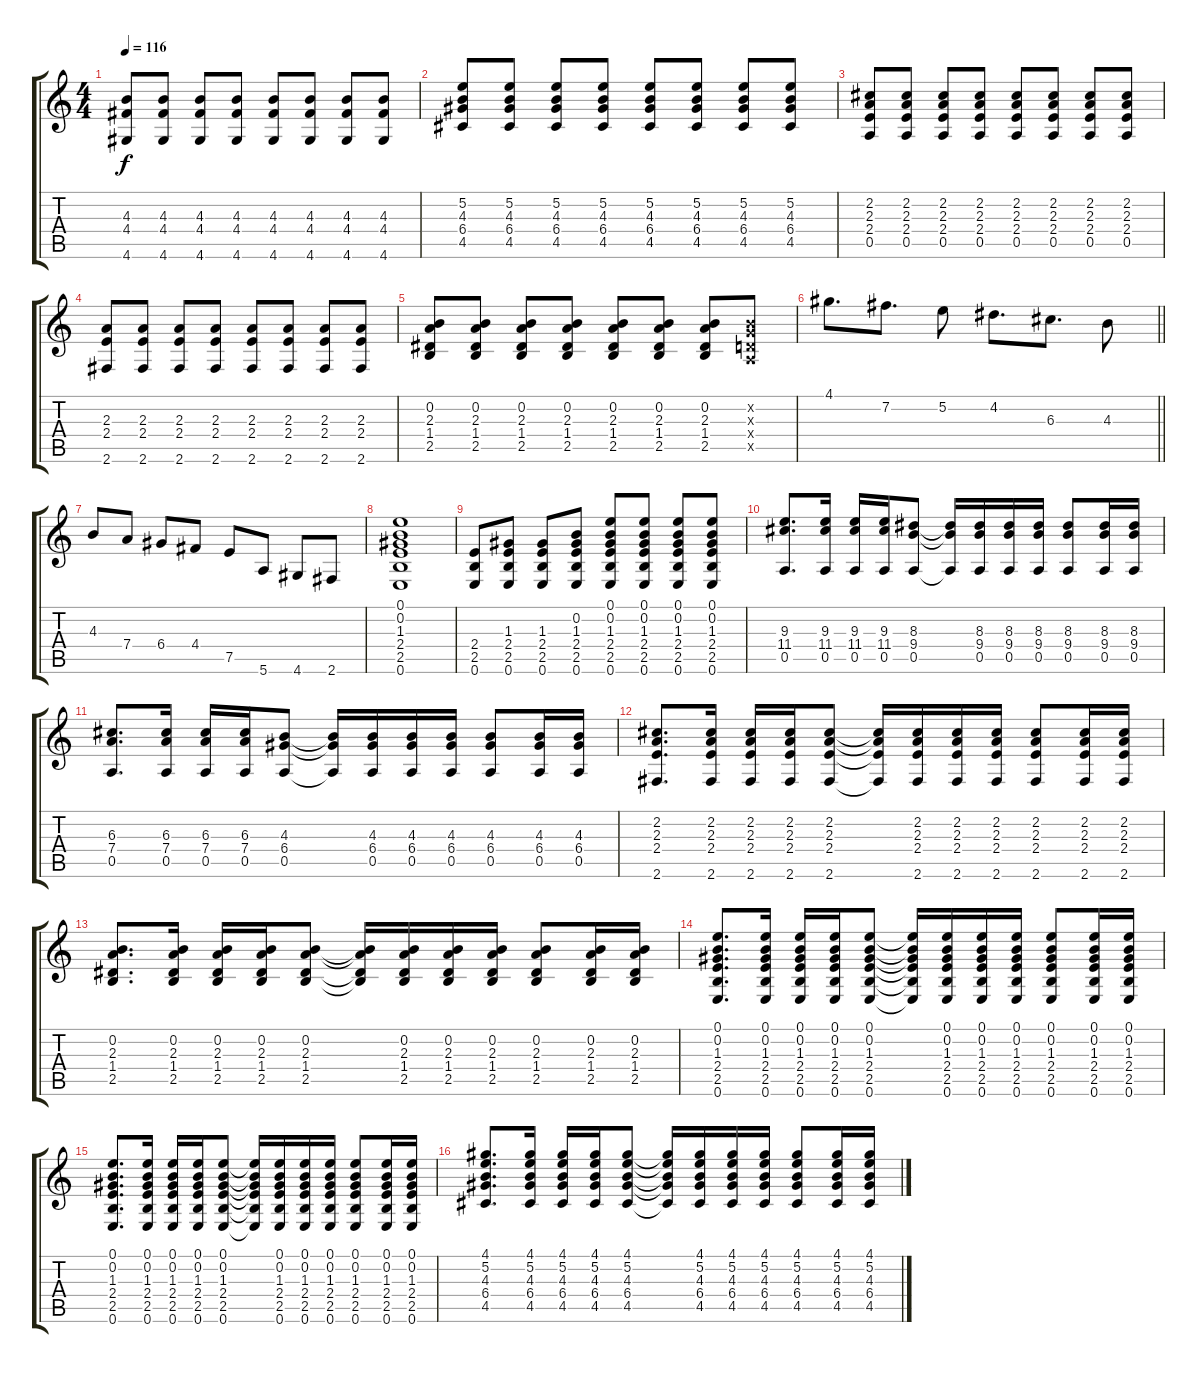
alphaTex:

\track "" {instrument acousticguitarnylon}
\staff {score tabs}
\tuning (E4 B3 G3 D3 A2 E2) {hide}
\ts (4 4)
\tempo 116
\clef g2
\ks c
(4.3 4.4 4.6).8{dy f} (4.3 4.4 4.6).8 (4.3 4.4 4.6).8 (4.3 4.4 4.6).8 (4.3 4.4 4.6).8 (4.3 4.4 4.6).8 (4.3 4.4 4.6).8 (4.3 4.4 4.6).8 |
(5.2 4.3 6.4 4.5).8 (5.2 4.3 6.4 4.5).8 (5.2 4.3 6.4 4.5).8 (5.2 4.3 6.4 4.5).8 (5.2 4.3 6.4 4.5).8 (5.2 4.3 6.4 4.5).8 (5.2 4.3 6.4 4.5).8 (5.2 4.3 6.4 4.5).8 |
(2.2 2.3 2.4 0.5).8 (2.2 2.3 2.4 0.5).8 (2.2 2.3 2.4 0.5).8 (2.2 2.3 2.4 0.5).8 (2.2 2.3 2.4 0.5).8 (2.2 2.3 2.4 0.5).8 (2.2 2.3 2.4 0.5).8 (2.2 2.3 2.4 0.5).8 |
(2.3 2.4 2.6).8 (2.3 2.4 2.6).8 (2.3 2.4 2.6).8 (2.3 2.4 2.6).8 (2.3 2.4 2.6).8 (2.3 2.4 2.6).8 (2.3 2.4 2.6).8 (2.3 2.4 2.6).8 |
(0.2 2.3 1.4 2.5).8 (0.2 2.3 1.4 2.5).8 (0.2 2.3 1.4 2.5).8 (0.2 2.3 1.4 2.5).8 (0.2 2.3 1.4 2.5).8 (0.2 2.3 1.4 2.5).8 (0.2 2.3 1.4 2.5).8 (0.2{x} 0.3{x} 0.4{x} 0.5{x}).8 |
\barLineRight lightlight
4.1.8{d} 7.2.8{d} 5.2.8 4.2.8{d} 6.3.8{d} 4.3.8 |
4.3.8 7.4.8 6.4.8 4.4.8 7.5.8 5.6.8 4.6.8 2.6.8 |
(0.1 0.2 1.3 2.4 2.5 0.6).1 |
(2.4 2.5 0.6).8 (1.3 2.4 2.5 0.6).8 (1.3 2.4 2.5 0.6).8 (0.2 1.3 2.4 2.5 0.6).8 (0.1 0.2 1.3 2.4 2.5 0.6).8 (0.1 0.2 1.3 2.4 2.5 0.6).8 (0.1 0.2 1.3 2.4 2.5 0.6).8 (0.1 0.2 1.3 2.4 2.5 0.6).8 |
(9.3 11.4 0.5).8{d} (9.3 11.4 0.5).16 (9.3 11.4 0.5).16 (9.3 11.4 0.5).16 (8.3 9.4 0.5).8 (8.3{t} 9.4{t} 0.5{t}).16 (8.3 9.4 0.5).16 (8.3 9.4 0.5).16 (8.3 9.4 0.5).16 (8.3 9.4 0.5).8 (8.3 9.4 0.5).16 (8.3 9.4 0.5).16 |
(6.3 7.4 0.5).8{d} (6.3 7.4 0.5).16 (6.3 7.4 0.5).16 (6.3 7.4 0.5).16 (4.3 6.4 0.5).8 (4.3{t} 6.4{t} 0.5{t}).16 (4.3 6.4 0.5).16 (4.3 6.4 0.5).16 (4.3 6.4 0.5).16 (4.3 6.4 0.5).8 (4.3 6.4 0.5).16 (4.3 6.4 0.5).16 |
(2.2 2.3 2.4 2.6).8{d} (2.2 2.3 2.4 2.6).16 (2.2 2.3 2.4 2.6).16 (2.2 2.3 2.4 2.6).16 (2.2 2.3 2.4 2.6).8 (2.2{t} 2.3{t} 2.4{t} 2.6{t}).16 (2.2 2.3 2.4 2.6).16 (2.2 2.3 2.4 2.6).16 (2.2 2.3 2.4 2.6).16 (2.2 2.3 2.4 2.6).8 (2.2 2.3 2.4 2.6).16 (2.2 2.3 2.4 2.6).16 |
(0.2 2.3 1.4 2.5).8{d} (0.2 2.3 1.4 2.5).16 (0.2 2.3 1.4 2.5).16 (0.2 2.3 1.4 2.5).16 (0.2 2.3 1.4 2.5).8 (0.2{t} 2.3{t} 1.4{t} 2.5{t}).16 (0.2 2.3 1.4 2.5).16 (0.2 2.3 1.4 2.5).16 (0.2 2.3 1.4 2.5).16 (0.2 2.3 1.4 2.5).8 (0.2 2.3 1.4 2.5).16 (0.2 2.3 1.4 2.5).16 |
(0.1 0.2 1.3 2.4 2.5 0.6).8{d} (0.1 0.2 1.3 2.4 2.5 0.6).16 (0.1 0.2 1.3 2.4 2.5 0.6).16 (0.1 0.2 1.3 2.4 2.5 0.6).16 (0.1 0.2 1.3 2.4 2.5 0.6).8 (0.1{t} 0.2{t} 1.3{t} 2.4{t} 2.5{t} 0.6{t}).16 (0.1 0.2 1.3 2.4 2.5 0.6).16 (0.1 0.2 1.3 2.4 2.5 0.6).16 (0.1 0.2 1.3 2.4 2.5 0.6).16 (0.1 0.2 1.3 2.4 2.5 0.6).8 (0.1 0.2 1.3 2.4 2.5 0.6).16 (0.1 0.2 1.3 2.4 2.5 0.6).16 |
(0.1 0.2 1.3 2.4 2.5 0.6).8{d} (0.1 0.2 1.3 2.4 2.5 0.6).16 (0.1 0.2 1.3 2.4 2.5 0.6).16 (0.1 0.2 1.3 2.4 2.5 0.6).16 (0.1 0.2 1.3 2.4 2.5 0.6).8 (0.1{t} 0.2{t} 1.3{t} 2.4{t} 2.5{t} 0.6{t}).16 (0.1 0.2 1.3 2.4 2.5 0.6).16 (0.1 0.2 1.3 2.4 2.5 0.6).16 (0.1 0.2 1.3 2.4 2.5 0.6).16 (0.1 0.2 1.3 2.4 2.5 0.6).8 (0.1 0.2 1.3 2.4 2.5 0.6).16 (0.1 0.2 1.3 2.4 2.5 0.6).16 |
(4.1 5.2 4.3 6.4 4.5).8{d} (4.1 5.2 4.3 6.4 4.5).16 (4.1 5.2 4.3 6.4 4.5).16 (4.1 5.2 4.3 6.4 4.5).16 (4.1 5.2 4.3 6.4 4.5).8 (4.1{t} 5.2{t} 4.3{t} 6.4{t} 4.5{t}).16 (4.1 5.2 4.3 6.4 4.5).16 (4.1 5.2 4.3 6.4 4.5).16 (4.1 5.2 4.3 6.4 4.5).16 (4.1 5.2 4.3 6.4 4.5).8 (4.1 5.2 4.3 6.4 4.5).16 (4.1 5.2 4.3 6.4 4.5).16
